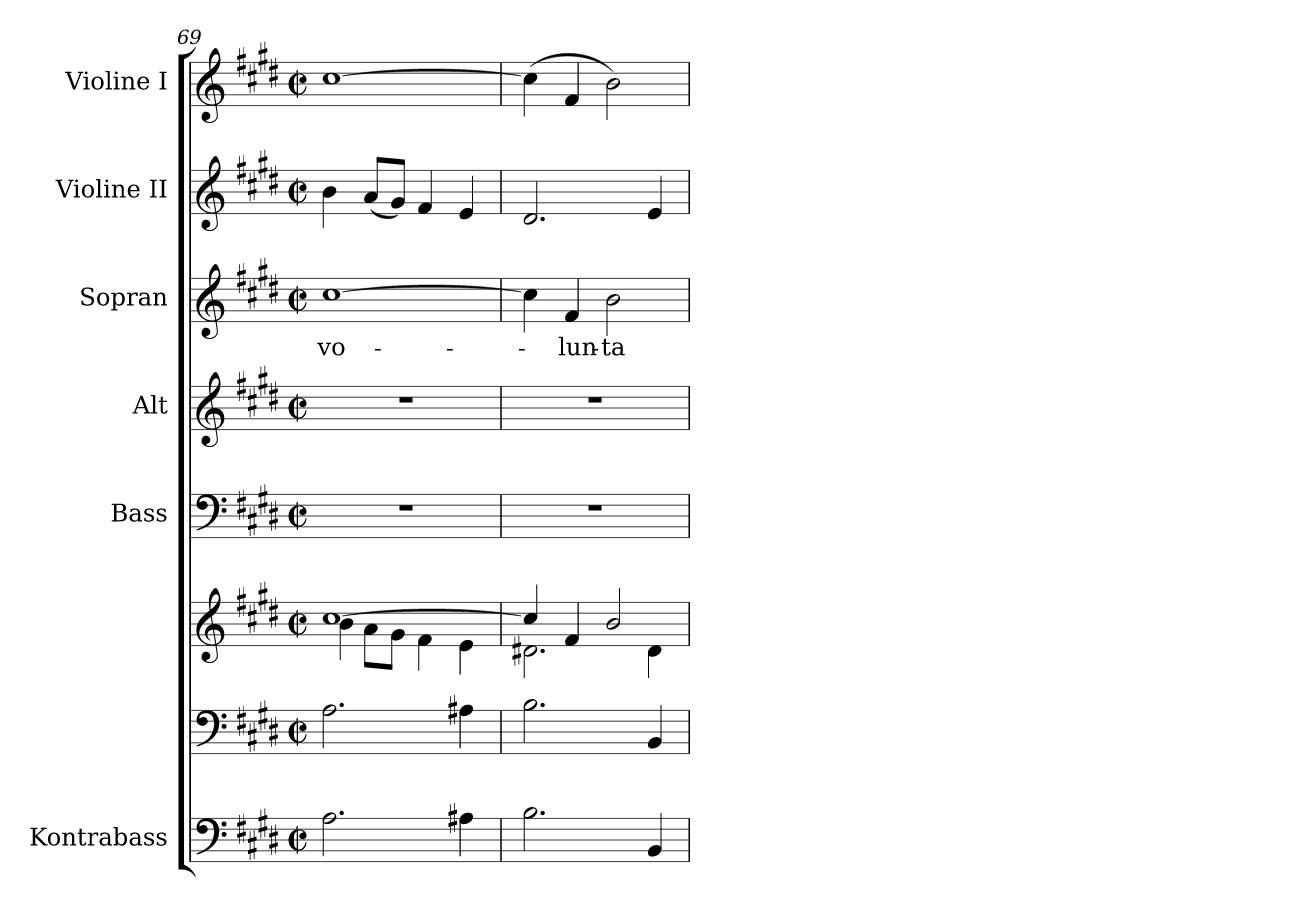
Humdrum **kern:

**kern	**kern	**kern	**kern	**kern	**kern	**text	**kern	**kern
*part7	*part6	*part6	*part5	*part4	*part3	*part3	*part2	*part1
*staff8	*staff7	*staff6	*staff5	*staff4	*staff3	*staff3	*staff2	*staff1
*I"Kontrabass	*	*	*I"Bass	*I"Alt	*I"Sopran	*	*I"Violine II	*I"Violine I
*I'Kb.	*	*	*I'B.	*I'A.	*I'S.	*	*I'Vl. II	*I'Vl. I
!!LO:PB:g=z
*clefF4	*clefF4	*clefG2	*clefF4	*clefG2	*clefG2	*	*clefG2	*clefG2
*ITrd7c12	*	*	*	*	*	*	*	*
*k[f#c#g#d#]	*k[f#c#g#d#]	*k[f#c#g#d#]	*k[f#c#g#d#]	*k[f#c#g#d#]	*k[f#c#g#d#]	*	*k[f#c#g#d#]	*k[f#c#g#d#]
*E:	*E:	*E:	*E:	*E:	*E:	*	*E:	*E:
*M2/2	*M2/2	*M2/2	*M2/2	*M2/2	*M2/2	*	*M2/2	*M2/2
*met(c|)	*met(c|)	*met(c|)	*met(c|)	*met(c|)	*met(c|)	*	*met(c|)	*met(c|)
=69	=69	=69	=69	=69	=69	=69	=69	=69
*	*	*^	*	*	*	*	*	*
!	!	!	!	!	!	!	!LO:LY:b	!	!
2.AA\	2.A\	[>1cc#	4b\	1r	1r	[1cc#	vo-	4b\	[1cc#
.	.	.	8a\L	.	.	.	.	(<8a/L	.
.	.	.	8g#\J	.	.	.	.	8g#/J)	.
.	.	.	4f#\	.	.	.	.	4f#/	.
4AA#X\	4A#X\	.	4e\	.	.	.	.	4e/	.
=70	=70	=70	=70	=70	=70	=70	=70	=70	=70
2.BB\	2.B\	4cc#/]	2.d#X\	1r	1r	4cc#\]	.	2.d#/	(>4cc#\]
!	!	!	!	!	!	!	!LO:LY:b	!	!
.	.	4f#/	.	.	.	4f#/	-lun-	.	4f#/
!	!	!	!	!	!	!	!LO:LY:b	!	!
.	.	2b/	.	.	.	2b\	-ta-	.	2b\)
4BBB/	4BB/	.	4d#\	.	.	.	.	4e/	.
*	*	*v	*v	*	*	*	*	*	*
=	=	=	=	=	=	=	=	=
*-	*-	*-	*-	*-	*-	*-	*-	*-
